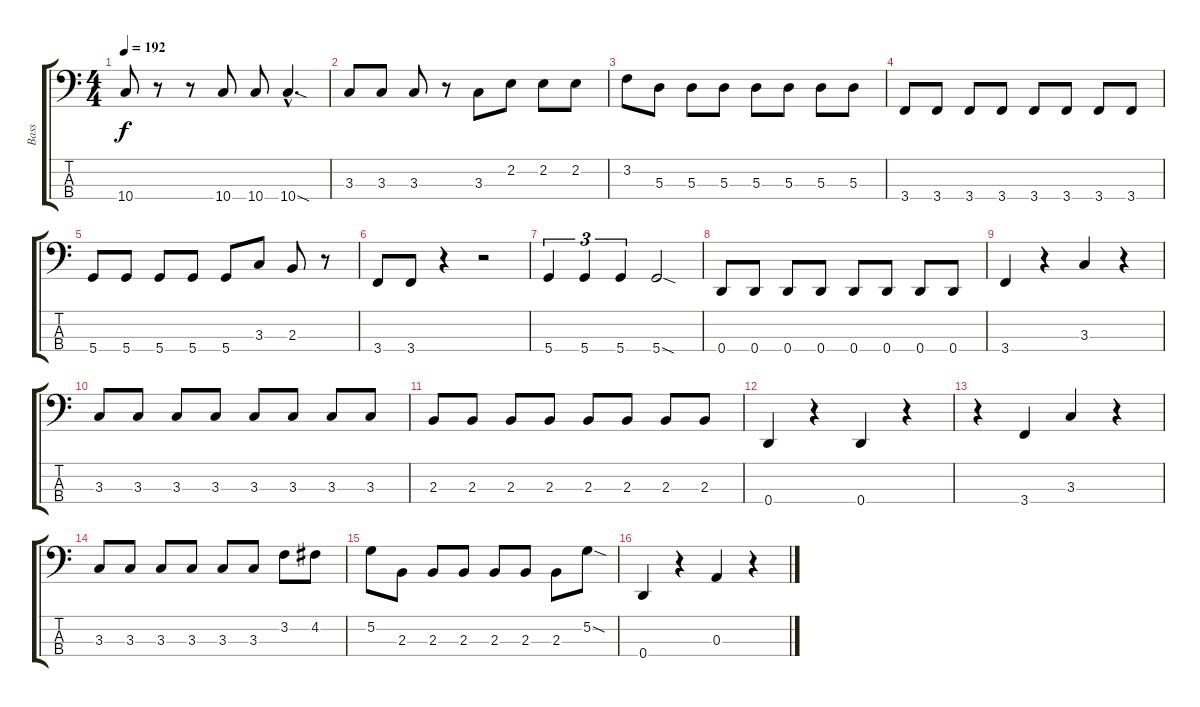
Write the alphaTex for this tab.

\track ("Bass" "Bass") {instrument synthbass2}
\staff {score tabs}
\tuning (G2 D2 A1 D1) {hide}
\ts (4 4)
\tempo 192
\clef f4
\ks c
10.4.8{dy f} r.8 r.8 10.4.8 10.4.8 10.4{sod hac}.4{d} |
3.3.8 3.3.8 3.3.8 r.8 3.3.8 2.2.8 2.2.8 2.2.8 |
3.2.8 5.3.8 5.3.8 5.3.8 5.3.8 5.3.8 5.3.8 5.3.8 |
3.4.8 3.4.8 3.4.8 3.4.8 3.4.8 3.4.8 3.4.8 3.4.8 |
5.4.8 5.4.8 5.4.8 5.4.8 5.4.8 3.3.8 2.3.8 r.8 |
3.4.8 3.4.8 r.4 r.2 |
5.4.4{tu (3 2)} 5.4.4{tu (3 2)} 5.4.4{tu (3 2)} 5.4{sod}.2 |
0.4.8 0.4.8 0.4.8 0.4.8 0.4.8 0.4.8 0.4.8 0.4.8 |
3.4.4 r.4 3.3.4 r.4 |
3.3.8 3.3.8 3.3.8 3.3.8 3.3.8 3.3.8 3.3.8 3.3.8 |
2.3.8 2.3.8 2.3.8 2.3.8 2.3.8 2.3.8 2.3.8 2.3.8 |
0.4.4 r.4 0.4.4 r.4 |
r.4 3.4.4 3.3.4 r.4 |
3.3.8 3.3.8 3.3.8 3.3.8 3.3.8 3.3.8 3.2.8 4.2.8 |
5.2.8 2.3.8 2.3.8 2.3.8 2.3.8 2.3.8 2.3.8 5.2{sod}.8 |
0.4.4 r.4 0.3.4 r.4
